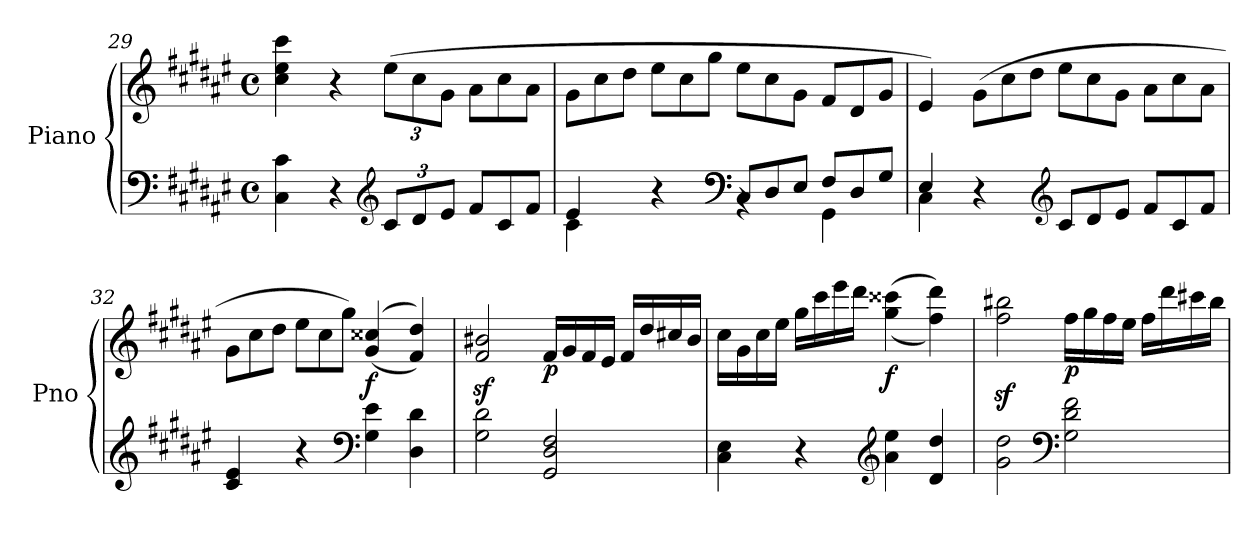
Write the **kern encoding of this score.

**kern	**kern	**dynam
*part1	*part1	*part1
*staff2	*staff1	*staff1/2
*I"Piano	*	*
*I'Pno	*	*
!!LO:PB:g=z
*clefF4	*clefG2	*
*k[f#c#g#d#a#e#]	*k[f#c#g#d#a#e#]	*
*M4/4	*M4/4	*
*met(c)	*met(c)	*
=29	=29	=29
4C#\ 4c#\	4cc#\ 4ee#\ 4ccc#\	.
4r	4r	.
*clefG2	*	*
*Xbrackettup	*Xbrackettup	*
!	!	!LO:DY:b
12c#/L	(12ee#\L	other-dynamics
12d#/	12cc#\	.
12e#/J	12g#\J	.
*Xtuplet	*Xtuplet	*
12f#/L	12a#\L	.
12c#/	12cc#\	.
12f#/J	12a#\J	.
!!LO:LB:g=z
=30	=30	=30
*^	*	*
4e#/	4c#\	12g#\L	.
.	.	12cc#\	.
.	.	12dd#\J	.
4r	4ryy	12ee#\L	.
.	.	12cc#\	.
.	.	12gg#\J	.
*clefF4	*	*	*
12C#/L	4rBB	12ee#\L	.
12D#/	.	12cc#\	.
12E#/J	.	12g#\J	.
12F#/L	4GG#\	12f#/L	.
12D#/	.	12d#/	.
12G#/J	.	12g#/J	.
=31	=31	=31	=31
4E#/	4C#\	4e#/)	.
4r	2.ryy	(12g#\L	.
.	.	12cc#\	.
.	.	12dd#\J	.
*clefG2	*	*	*
12c#/L	.	12ee#\L	.
12d#/	.	12cc#\	.
12e#/J	.	12g#\J	.
12f#/L	.	12a#\L	.
12c#/	.	12cc#\	.
12f#/J	.	12a#\J	.
*v	*v	*	*
=32	=32	=32
4c#/ 4e#/	12g#\L	.
.	12cc#\	.
.	12dd#\J	.
4r	12ee#\L	.
.	12cc#\	.
.	12gg#\J)	.
*clefF4	*	*
!	!	!LO:DY:b
4G#\ 4e#\	(>(4g#/ 4cc##X/	f
4D#\ 4d#\	4f#/ 4dd#/))	.
=33	=33	=33
2G#\ 2d#\	2f#/z< 2b#X/z<	.
!	!	!LO:DY:b
2GG#/ 2D#/ 2F#/	16f#/LL	p
.	16g#/	.
.	16f#/	.
.	16e#/JJ	.
.	16f#/LL	.
.	16dd#/	.
.	16cc#X/	.
.	16b#/JJ	.
!!LO:LB:g=z
=34	=34	=34
4C#\ 4E#\	16cc#\LL	.
.	16g#\	.
.	16cc#\	.
.	16ee#\JJ	.
4r	16gg#\LL	.
.	16ccc#\	.
.	16eee#\	.
.	16ddd#\JJ	.
*clefG2	*	*
!	!	!LO:DY:b
4a#\ 4ee#\	((4gg#\ 4ccc##X\	f
4d#/ 4dd#/	4ff#\ 4ddd#\))	.
=35	=35	=35
2g#\ 2dd#\	2ff#\z< 2bb#X\z<	.
*clefF4	*	*
!	!	!LO:DY:b
2G#\ 2d#\ 2f#\	16ff#\LL	p
.	16gg#\	.
.	16ff#\	.
.	16ee#\JJ	.
.	16ff#\LL	.
.	16ddd#\	.
.	16ccc#X\	.
.	16bb#\JJ	.
=	=	=
*-	*-	*-
